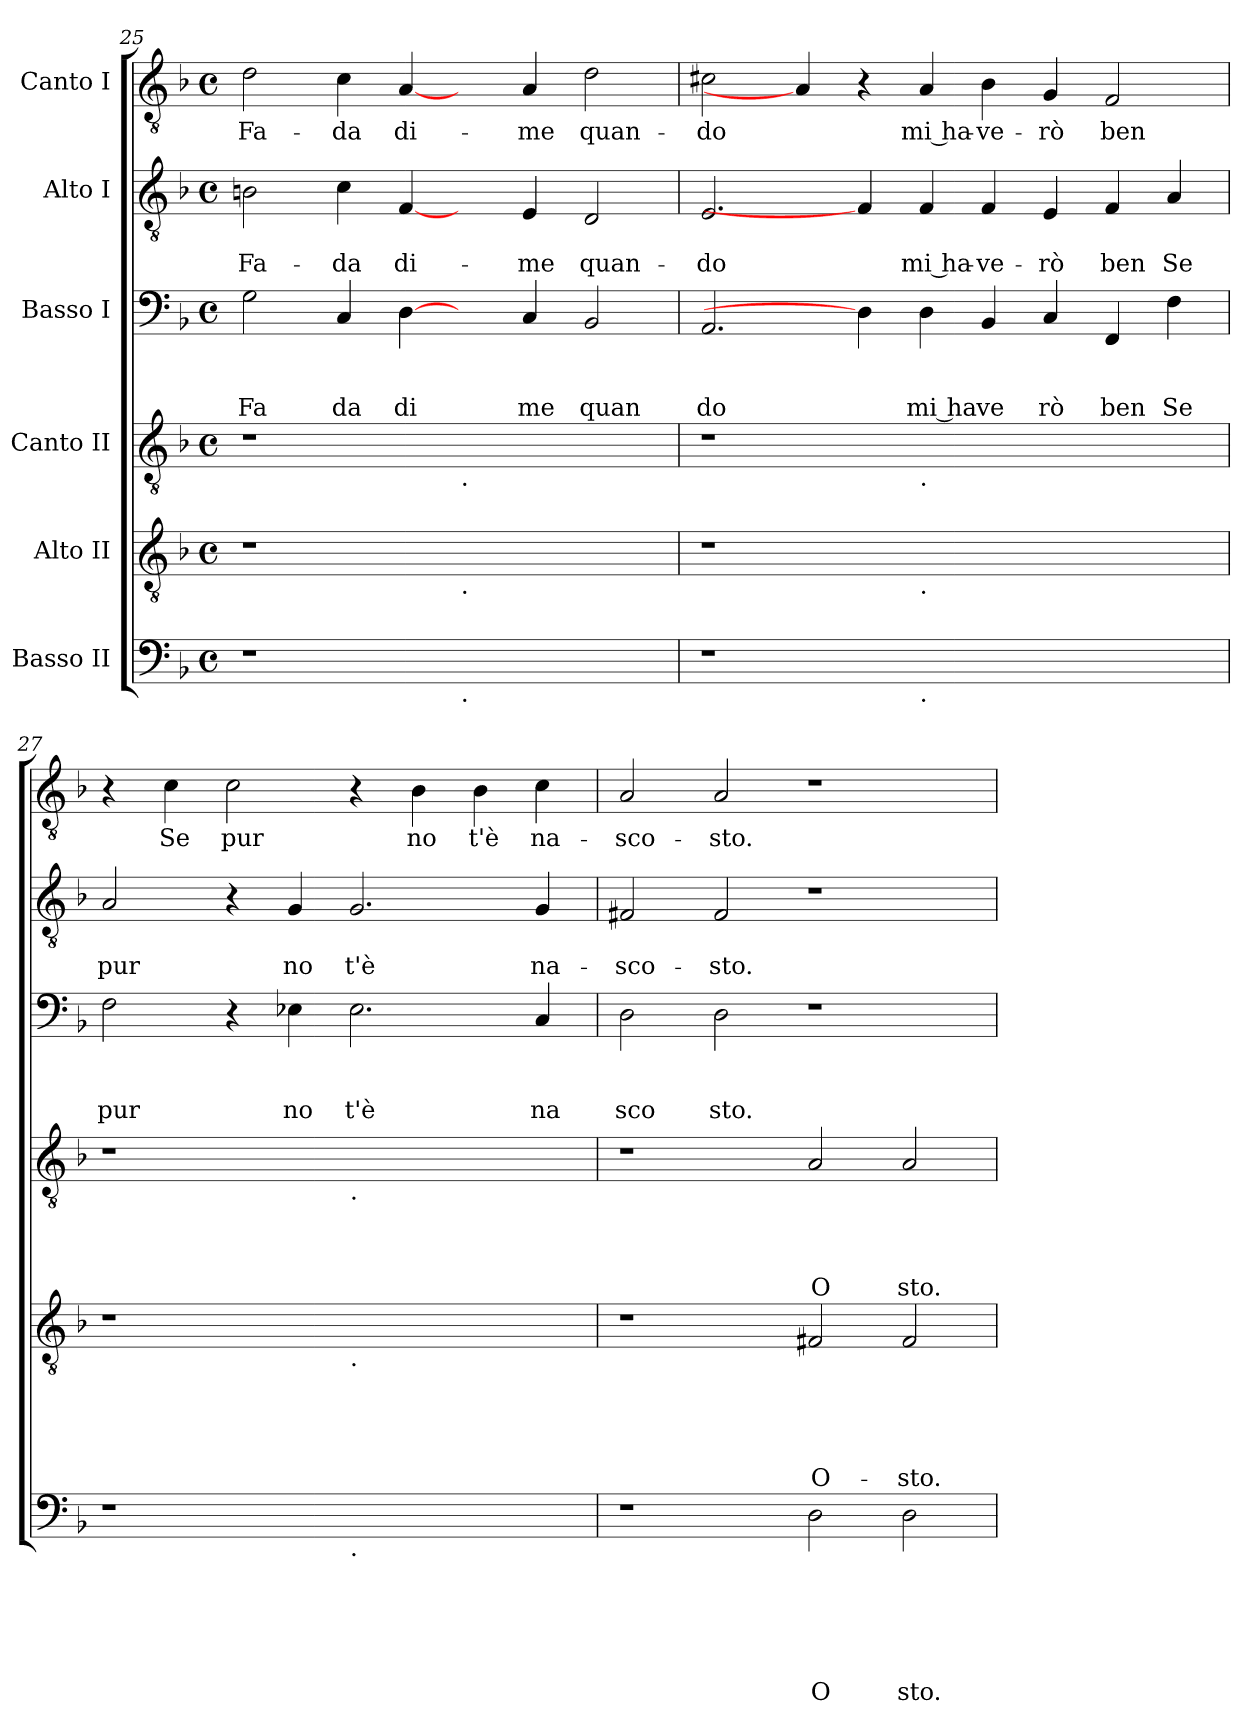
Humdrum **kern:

**kern	**text	**text	**text	**text	**text	**text	**kern	**text	**text	**text	**text	**text	**kern	**text	**text	**text	**text	**kern	**text	**text	**text	**kern	**text	**text	**kern	**text
*part6	*part6	*part6	*part6	*part6	*part6	*part6	*part5	*part5	*part5	*part5	*part5	*part5	*part4	*part4	*part4	*part4	*part4	*part3	*part3	*part3	*part3	*part2	*part2	*part2	*part1	*part1
*staff6	*staff6	*staff6	*staff6	*staff6	*staff6	*staff6	*staff5	*staff5	*staff5	*staff5	*staff5	*staff5	*staff4	*staff4	*staff4	*staff4	*staff4	*staff3	*staff3	*staff3	*staff3	*staff2	*staff2	*staff2	*staff1	*staff1
*I"Basso II	*	*	*	*	*	*	*I"Alto II	*	*	*	*	*	*I"Canto II	*	*	*	*	*I"Basso I	*	*	*	*I"Alto I	*	*	*I"Canto I	*
*clefF4	*	*	*	*	*	*	*clefGv2	*	*	*	*	*	*clefGv2	*	*	*	*	*clefF4	*	*	*	*clefGv2	*	*	*clefGv2	*
*k[b-]	*	*	*	*	*	*	*k[b-]	*	*	*	*	*	*k[b-]	*	*	*	*	*k[b-]	*	*	*	*k[b-]	*	*	*k[b-]	*
*F:	*	*	*	*	*	*	*F:	*	*	*	*	*	*F:	*	*	*	*	*F:	*	*	*	*F:	*	*	*F:	*
*M4/4	*	*	*	*	*	*	*M4/4	*	*	*	*	*	*M4/4	*	*	*	*	*M4/4	*	*	*	*M4/4	*	*	*M4/4	*
*met(c)	*	*	*	*	*	*	*met(c)	*	*	*	*	*	*met(c)	*	*	*	*	*met(c)	*	*	*	*met(c)	*	*	*met(c)	*
=25	=25	=25	=25	=25	=25	=25	=25	=25	=25	=25	=25	=25	=25	=25	=25	=25	=25	=25	=25	=25	=25	=25	=25	=25	=25	=25
!	!	!	!	!	!	!	!	!	!	!	!	!	!	!	!	!	!	!	!	!	!LO:LY:b	!	!	!LO:LY:b	!	!LO:LY:b
1r	.	.	.	.	.	.	1r	.	.	.	.	.	1r	.	.	.	.	2G\	.	.	Fa	2Bn\	.	Fa-	2d\	Fa-
!	!	!	!	!	!	!	!	!	!	!	!	!	!	!	!	!	!	!	!	!	!LO:LY:b	!	!	!LO:LY:b	!	!LO:LY:b
.	.	.	.	.	.	.	.	.	.	.	.	.	.	.	.	.	.	4C/	.	.	da	4c\	.	-da	4c\	-da
!	!	!	!	!	!	!	!	!	!	!	!	!	!	!	!	!	!	!	!	!	!LO:LY:b	!	!	!LO:LY:b	!	!LO:LY:b
.	.	.	.	.	.	.	.	.	.	.	.	.	.	.	.	.	.	[4D\	.	.	di	[4F/	.	di-	[4A/	di-
!	!	!	!	!	!	!	!	!	!	!	!	!	!LO:TX:b:t=.	!	!	!	!	!	!	!	!	!	!	!	!	!
!	!	!	!	!	!	!	!LO:TX:b:t=.	!	!	!	!	!	!	!	!	!	!	!	!	!	!	!	!	!	!	!
!LO:TX:b:t=.	!	!	!	!	!	!	!	!	!	!	!	!	!	!	!	!	!	!	!	!	!	!	!	!	!	!
1ryy	.	.	.	.	.	.	1ryy	.	.	.	.	.	1ryy	.	.	.	.	4ryy	.	.	.	4ryy	.	.	4ryy	.
!	!	!	!	!	!	!	!	!	!	!	!	!	!	!	!	!	!	!	!	!	!LO:LY:b	!	!	!LO:LY:b	!	!LO:LY:b
.	.	.	.	.	.	.	.	.	.	.	.	.	.	.	.	.	.	4C/	.	.	me	4E/	.	-me	4A/	-me
!	!	!	!	!	!	!	!	!	!	!	!	!	!	!	!	!	!	!	!	!	!LO:LY:b	!	!	!LO:LY:b	!	!LO:LY:b
.	.	.	.	.	.	.	.	.	.	.	.	.	.	.	.	.	.	2BB-/	.	.	quan	2D/	.	quan-	2d\	quan-
=26	=26	=26	=26	=26	=26	=26	=26	=26	=26	=26	=26	=26	=26	=26	=26	=26	=26	=26	=26	=26	=26	=26	=26	=26	=26	=26
!	!	!	!	!	!	!	!	!	!	!	!	!	!	!	!	!	!	!	!	!	!LO:LY:b	!	!	!LO:LY:b	!	!LO:LY:b
1r	.	.	.	.	.	.	1r	.	.	.	.	.	1r	.	.	.	.	2.AA/	.	.	do	2.E/	.	-do	2c#X\	-do
.	.	.	.	.	.	.	.	.	.	.	.	.	.	.	.	.	.	.	.	.	.	.	.	.	4A/]	.
.	.	.	.	.	.	.	.	.	.	.	.	.	.	.	.	.	.	4D\]	.	.	.	4F/]	.	.	4r	.
!	!	!	!	!	!	!	!	!	!	!	!	!	!LO:TX:b:t=.	!	!	!	!	!	!	!	!	!	!	!	!	!
!	!	!	!	!	!	!	!LO:TX:b:t=.	!	!	!	!	!	!	!	!	!	!	!	!	!	!	!	!	!	!	!
!LO:TX:b:t=.	!	!	!	!	!	!	!	!	!	!	!	!	!	!	!	!	!	!	!	!	!	!	!	!	!	!
!	!	!	!	!	!	!	!	!	!	!	!	!	!	!	!	!	!	!	!	!	!LO:LY:b:rj	!	!	!LO:LY:b:rj	!	!LO:LY:b:rj
1ryy	.	.	.	.	.	.	1ryy	.	.	.	.	.	1ryy	.	.	.	.	4D\	.	.	mi ha	4F/	.	mi ha-	4A/	mi ha-
!	!	!	!	!	!	!	!	!	!	!	!	!	!	!	!	!	!	!	!	!	!LO:LY:b	!	!	!LO:LY:b	!	!LO:LY:b
.	.	.	.	.	.	.	.	.	.	.	.	.	.	.	.	.	.	4BB-/	.	.	ve	4F/	.	-ve-	4B-\	-ve-
!	!	!	!	!	!	!	!	!	!	!	!	!	!	!	!	!	!	!	!	!	!LO:LY:b	!	!	!LO:LY:b	!	!LO:LY:b
.	.	.	.	.	.	.	.	.	.	.	.	.	.	.	.	.	.	4C/	.	.	rò	4E/	.	-rò	4G/	-rò
!	!	!	!	!	!	!	!	!	!	!	!	!	!	!	!	!	!	!	!	!	!LO:LY:b	!	!	!LO:LY:b	!	!LO:LY:b
.	.	.	.	.	.	.	.	.	.	.	.	.	.	.	.	.	.	4FF/	.	.	ben	4F/	.	ben	2F/	ben
!	!	!	!	!	!	!	!	!	!	!	!	!	!	!	!	!	!	!	!	!	!LO:LY:b	!	!	!LO:LY:b	!	!
4ryy	.	.	.	.	.	.	4ryy	.	.	.	.	.	4ryy	.	.	.	.	4F\	.	.	Se	4A/	.	Se	.	.
=27	=27	=27	=27	=27	=27	=27	=27	=27	=27	=27	=27	=27	=27	=27	=27	=27	=27	=27	=27	=27	=27	=27	=27	=27	=27	=27
!	!	!	!	!	!	!	!	!	!	!	!	!	!	!	!	!	!	!	!	!	!LO:LY:b	!	!	!LO:LY:b	!	!
1r	.	.	.	.	.	.	1r	.	.	.	.	.	1r	.	.	.	.	2F\	.	.	pur	2A/	.	pur	4r	.
!	!	!	!	!	!	!	!	!	!	!	!	!	!	!	!	!	!	!	!	!	!	!	!	!	!	!LO:LY:b
.	.	.	.	.	.	.	.	.	.	.	.	.	.	.	.	.	.	.	.	.	.	.	.	.	4c\	Se
!	!	!	!	!	!	!	!	!	!	!	!	!	!	!	!	!	!	!	!	!	!	!	!	!	!	!LO:LY:b
.	.	.	.	.	.	.	.	.	.	.	.	.	.	.	.	.	.	4r	.	.	.	4r	.	.	2c\	pur
!	!	!	!	!	!	!	!	!	!	!	!	!	!	!	!	!	!	!	!	!	!LO:LY:b	!	!	!LO:LY:b	!	!
.	.	.	.	.	.	.	.	.	.	.	.	.	.	.	.	.	.	4E-X\	.	.	no	4G/	.	no	.	.
!	!	!	!	!	!	!	!	!	!	!	!	!	!LO:TX:b:t=.	!	!	!	!	!	!	!	!	!	!	!	!	!
!	!	!	!	!	!	!	!LO:TX:b:t=.	!	!	!	!	!	!	!	!	!	!	!	!	!	!	!	!	!	!	!
!LO:TX:b:t=.	!	!	!	!	!	!	!	!	!	!	!	!	!	!	!	!	!	!	!	!	!	!	!	!	!	!
!	!	!	!	!	!	!	!	!	!	!	!	!	!	!	!	!	!	!	!	!	!LO:LY:b	!	!	!LO:LY:b	!	!
1ryy	.	.	.	.	.	.	1ryy	.	.	.	.	.	1ryy	.	.	.	.	2.E-\	.	.	t'è	2.G/	.	t'è	4r	.
!	!	!	!	!	!	!	!	!	!	!	!	!	!	!	!	!	!	!	!	!	!	!	!	!	!	!LO:LY:b
.	.	.	.	.	.	.	.	.	.	.	.	.	.	.	.	.	.	.	.	.	.	.	.	.	4B-\	no
!	!	!	!	!	!	!	!	!	!	!	!	!	!	!	!	!	!	!	!	!	!	!	!	!	!	!LO:LY:b
.	.	.	.	.	.	.	.	.	.	.	.	.	.	.	.	.	.	.	.	.	.	.	.	.	4B-\	t'è
!	!	!	!	!	!	!	!	!	!	!	!	!	!	!	!	!	!	!	!	!	!LO:LY:b	!	!	!LO:LY:b	!	!LO:LY:b
.	.	.	.	.	.	.	.	.	.	.	.	.	.	.	.	.	.	4C/	.	.	na	4G/	.	na-	4c\	na-
=28	=28	=28	=28	=28	=28	=28	=28	=28	=28	=28	=28	=28	=28	=28	=28	=28	=28	=28	=28	=28	=28	=28	=28	=28	=28	=28
!	!	!	!	!	!	!	!	!	!	!	!	!	!	!	!	!	!	!	!	!	!LO:LY:b	!	!	!LO:LY:b	!	!LO:LY:b
1r	.	.	.	.	.	.	1r	.	.	.	.	.	1r	.	.	.	.	2D\	.	.	sco	2F#X/	.	-sco-	2A/	-sco-
!	!	!	!	!	!	!	!	!	!	!	!	!	!	!	!	!	!	!	!	!	!LO:LY:b	!	!	!LO:LY:b	!	!LO:LY:b
.	.	.	.	.	.	.	.	.	.	.	.	.	.	.	.	.	.	2D\	.	.	sto.	2F#/	.	-sto.	2A/	-sto.
!	!	!	!	!	!	!LO:LY:b	!	!	!	!	!	!LO:LY:b	!	!	!	!	!LO:LY:b	!	!	!	!	!	!	!	!	!
2D\	.	.	.	.	.	O	2F#X/	.	.	.	.	O-	2A/	.	.	.	O	1r	.	.	.	1r	.	.	1r	.
!	!	!	!	!	!	!LO:LY:b	!	!	!	!	!	!LO:LY:b	!	!	!	!	!LO:LY:b	!	!	!	!	!	!	!	!	!
2D\	.	.	.	.	.	sto.	2F#/	.	.	.	.	-sto.	2A/	.	.	.	sto.	.	.	.	.	.	.	.	.	.
=	=	=	=	=	=	=	=	=	=	=	=	=	=	=	=	=	=	=	=	=	=	=	=	=	=	=
*-	*-	*-	*-	*-	*-	*-	*-	*-	*-	*-	*-	*-	*-	*-	*-	*-	*-	*-	*-	*-	*-	*-	*-	*-	*-	*-
